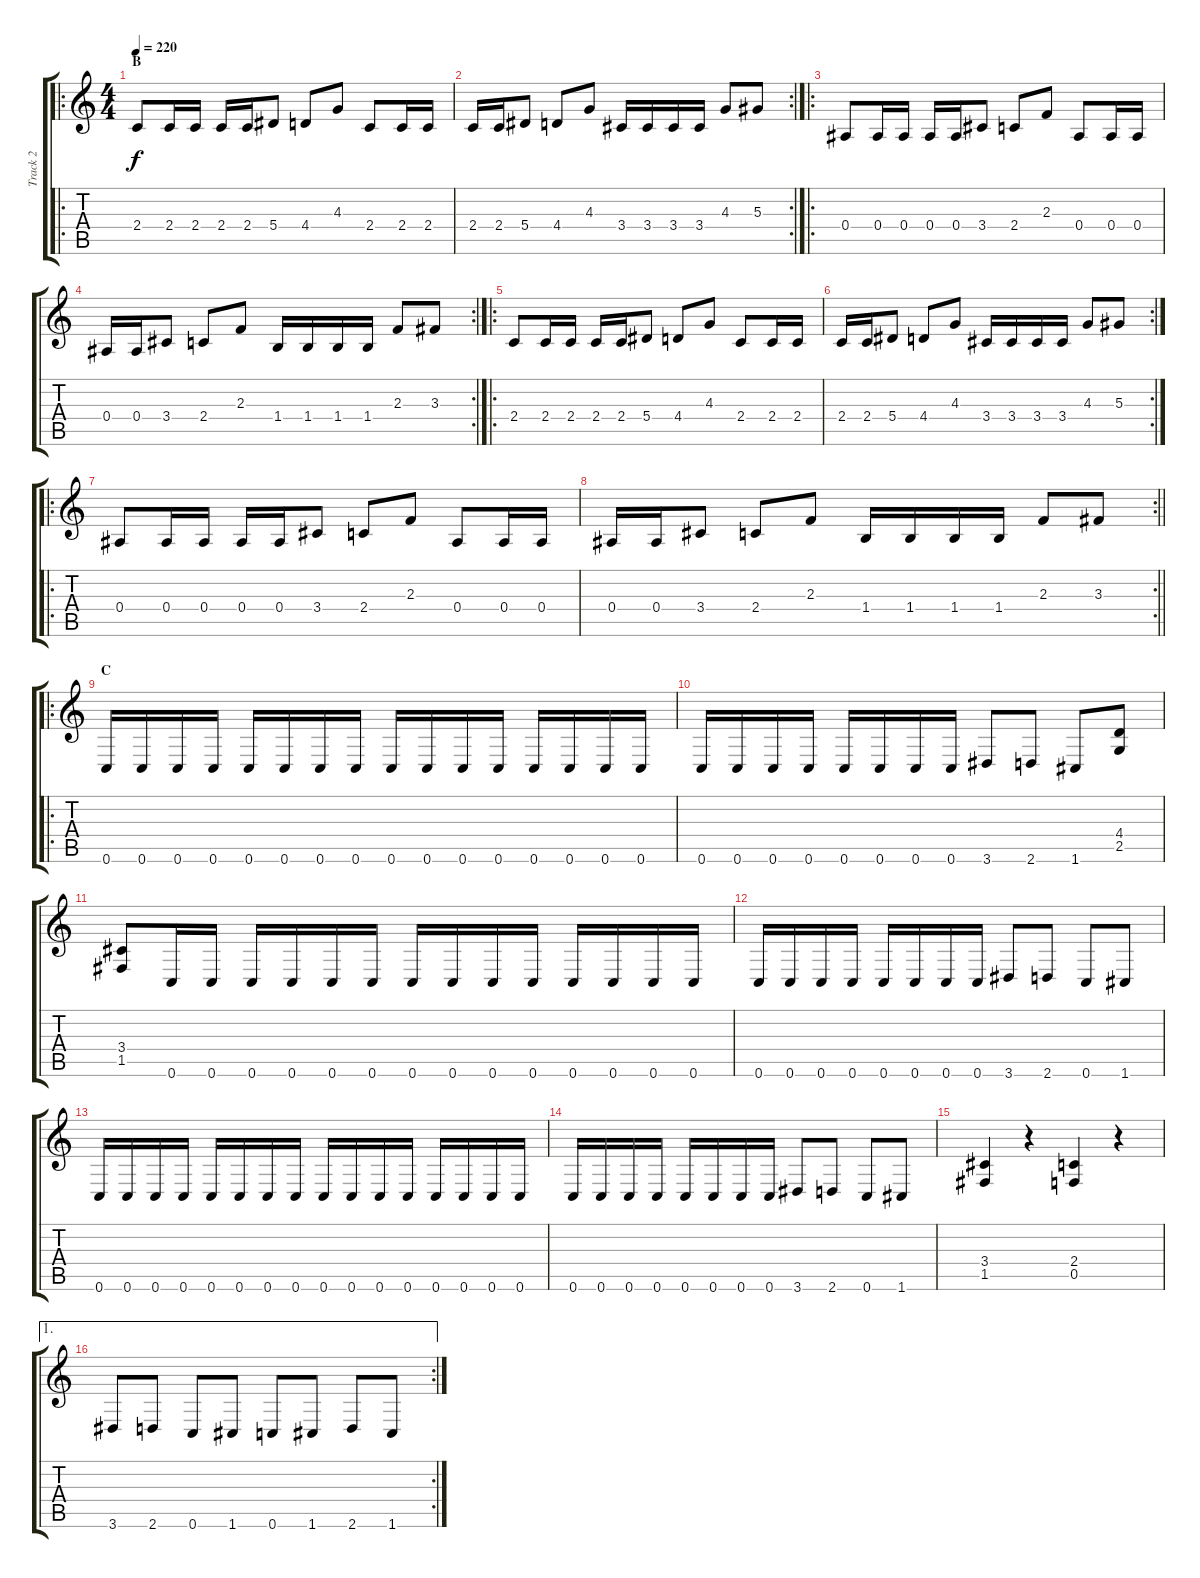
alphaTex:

\track ("Track 2" "Track 2") {instrument distortionguitar}
\staff {score tabs}
\tuning (C4 G3 Eb3 Bb2 F2 C2) {hide}
\ro
\ts (4 4)
\section ("" "B")
\tempo 220
\clef g2
\ks c
2.4.8{dy f} 2.4.16 2.4.16 2.4.16 2.4.16 5.4.8 4.4.8 4.3.8 2.4.8 2.4.16 2.4.16 |
\rc 2
2.4.16 2.4.16 5.4.8 4.4.8 4.3.8 3.4.16 3.4.16 3.4.16 3.4.16 4.3.8 5.3.8 |
\ro
0.4.8 0.4.16 0.4.16 0.4.16 0.4.16 3.4.8 2.4.8 2.3.8 0.4.8 0.4.16 0.4.16 |
\rc 2
0.4.16 0.4.16 3.4.8 2.4.8 2.3.8 1.4.16 1.4.16 1.4.16 1.4.16 2.3.8 3.3.8 |
\ro
2.4.8 2.4.16 2.4.16 2.4.16 2.4.16 5.4.8 4.4.8 4.3.8 2.4.8 2.4.16 2.4.16 |
\rc 2
2.4.16 2.4.16 5.4.8 4.4.8 4.3.8 3.4.16 3.4.16 3.4.16 3.4.16 4.3.8 5.3.8 |
\ro
0.4.8 0.4.16 0.4.16 0.4.16 0.4.16 3.4.8 2.4.8 2.3.8 0.4.8 0.4.16 0.4.16 |
\rc 2
\barLineRight lightlight
0.4.16 0.4.16 3.4.8 2.4.8 2.3.8 1.4.16 1.4.16 1.4.16 1.4.16 2.3.8 3.3.8 |
\ro
\section ("" "C")
0.6.16 0.6.16 0.6.16 0.6.16 0.6.16 0.6.16 0.6.16 0.6.16 0.6.16 0.6.16 0.6.16 0.6.16 0.6.16 0.6.16 0.6.16 0.6.16 |
0.6.16 0.6.16 0.6.16 0.6.16 0.6.16 0.6.16 0.6.16 0.6.16 3.6.8 2.6.8 1.6.8 (4.4 2.5).8 |
(3.4 1.5).8 0.6.16 0.6.16 0.6.16 0.6.16 0.6.16 0.6.16 0.6.16 0.6.16 0.6.16 0.6.16 0.6.16 0.6.16 0.6.16 0.6.16 |
0.6.16 0.6.16 0.6.16 0.6.16 0.6.16 0.6.16 0.6.16 0.6.16 3.6.8 2.6.8 0.6.8 1.6.8 |
0.6.16 0.6.16 0.6.16 0.6.16 0.6.16 0.6.16 0.6.16 0.6.16 0.6.16 0.6.16 0.6.16 0.6.16 0.6.16 0.6.16 0.6.16 0.6.16 |
0.6.16 0.6.16 0.6.16 0.6.16 0.6.16 0.6.16 0.6.16 0.6.16 3.6.8 2.6.8 0.6.8 1.6.8 |
(3.4 1.5).4 r.4 (2.4 0.5).4 r.4 |
\ae 1
\rc 2
3.6.8 2.6.8 0.6.8 1.6.8 0.6.8 1.6.8 2.6.8 1.6.8
